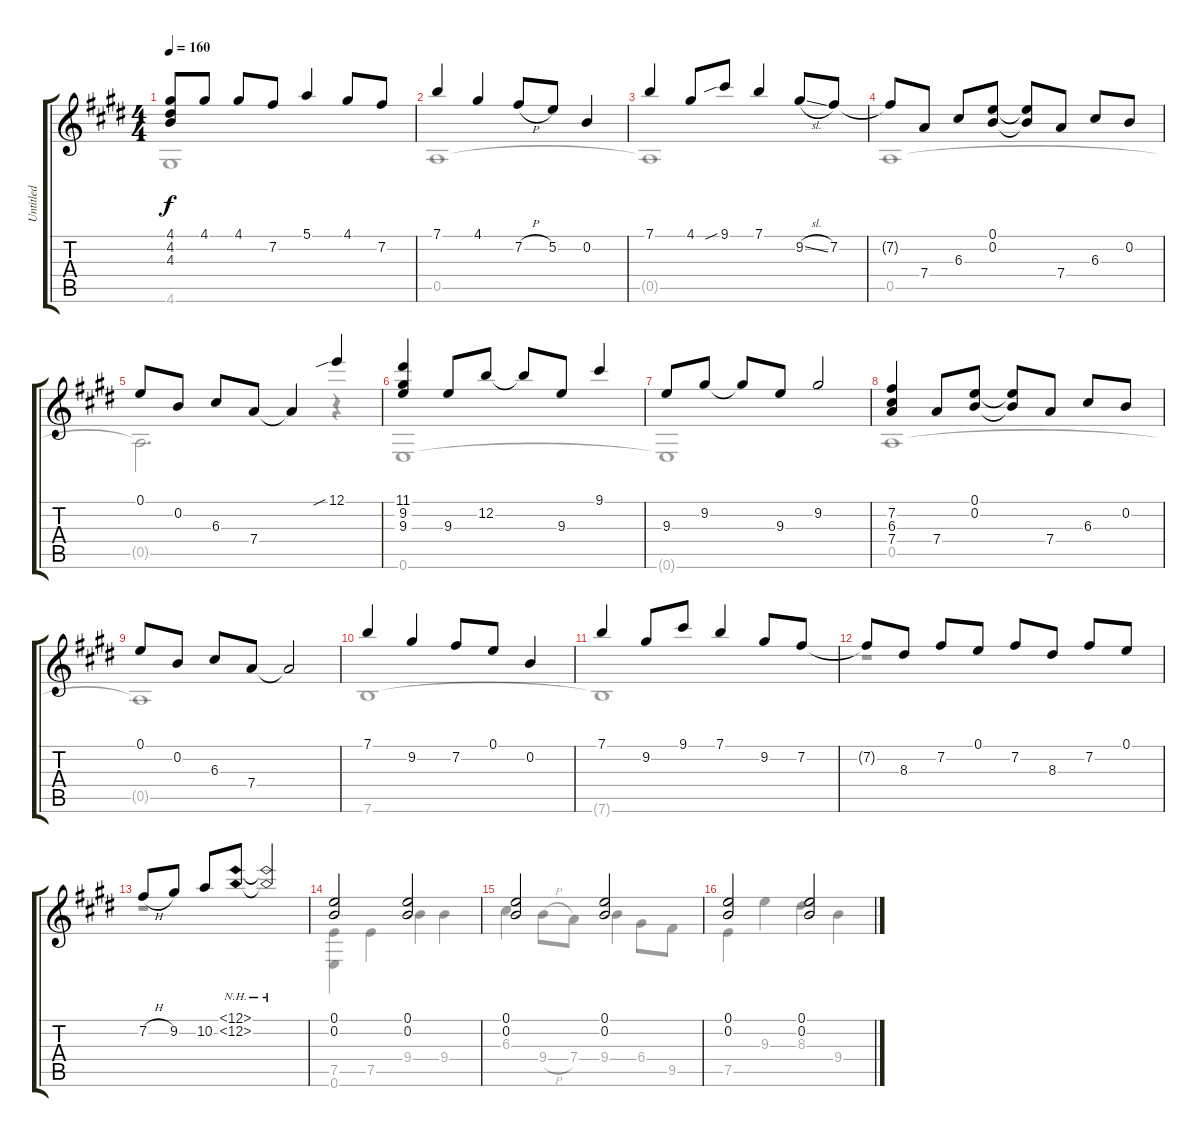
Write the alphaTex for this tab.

\track ("Untitled" "Untitled") {instrument acousticguitarnylon}
\staff {score tabs}
\tuning (E4 B3 G3 D3 A2 E2) {hide}
\voice
\ts (4 4)
\tempo 160
\clef g2
\ks e
(4.1 4.2 4.3).8{dy f} 4.1.8 4.1.8 7.2.8 5.1.4 4.1.8 7.2.8 |
7.1.4 4.1.4 7.2{h}.8 5.2.8 0.2.4 |
7.1.4 4.1.8 9.1{sib}.8 7.1.4 9.2{sl}.8 7.2.8 |
7.2{t}.8 7.4.8 6.3.8 (0.1 0.2).8 (0.1{t} 0.2{t}).8 7.4.8 6.3.8 0.2.8 |
0.1.8 0.2.8 6.3.8 7.4.8 7.4{t}.4 12.1{sib}.4 |
(11.1 9.2 9.3).4 9.3.8 12.2.8 12.2{t}.8 9.3.8 9.1.4 |
9.3.8 9.2.8 9.2{t}.8 9.3.8 9.2.2 |
(7.2 6.3 7.4).4 7.4.8 (0.1 0.2).8 (0.1{t} 0.2{t}).8 7.4.8 6.3.8 0.2.8 |
0.1.8 0.2.8 6.3.8 7.4.8 7.4{t}.2 |
7.1.4 9.2.4 7.2.8 0.1.8 0.2.4 |
7.1.4 9.2.8 9.1.8 7.1.4 9.2.8 7.2.8 |
7.2{t}.8 8.3.8 7.2.8 0.1.8 7.2.8 8.3.8 7.2.8 0.1.8 |
7.2{h}.8 9.2.8 10.2.8 (12.1{nh} 12.2{nh}).8 (12.1{nh t} 12.2{nh t}).2 |
(0.1 0.2).2 (0.1 0.2).2 |
(0.1 0.2).2 (0.1 0.2).2 |
(0.1 0.2).2 (0.1 0.2).2
\voice
\clef g2
\ottava regular
\simile none
\ks e
4.6.1{dy f} |
0.5.1 |
0.5{t}.1 |
0.5.1 |
0.5{t}.2{d} r.4 |
0.6.1 |
0.6{t}.1 |
0.5.1 |
0.5{t}.1 |
7.6.1 |
7.6{t}.1 |
r.1 |
r.1 |
(7.5 0.6).4 7.5.4 9.4.4 9.4.4 |
6.3.4 9.4{h}.8 7.4.8 9.4.4 6.4.8 9.5.8 |
7.5.4 9.3.4 8.3.4 9.4.4
